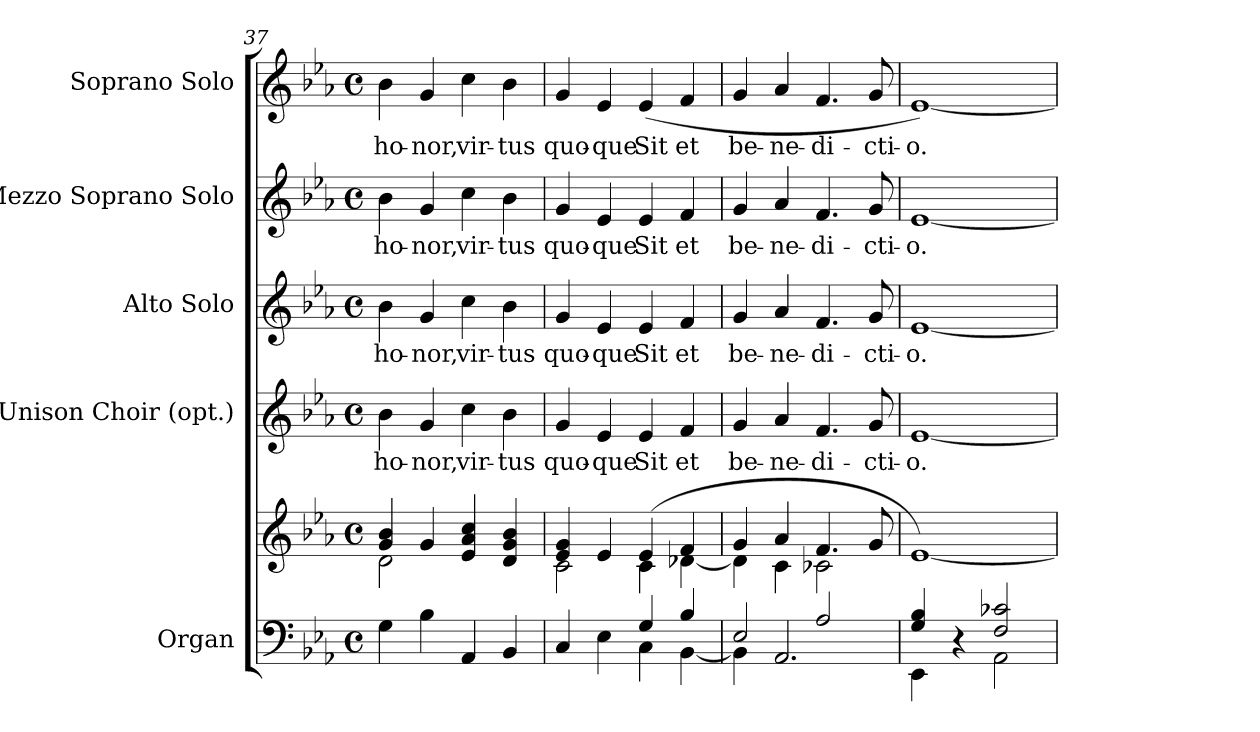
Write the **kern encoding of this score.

**kern	**kern	**kern	**text	**kern	**text	**kern	**text	**kern	**text
*part5	*part5	*part4	*part4	*part3	*part3	*part2	*part2	*part1	*part1
*staff6	*staff5	*staff4	*staff4	*staff3	*staff3	*staff2	*staff2	*staff1	*staff1
*I"Organ	*	*I"Unison Choir (opt.)	*	*I"Alto Solo	*	*I"Mezzo Soprano Solo	*	*I"Soprano Solo	*
*I'Org.	*	*	*	*I'A. Solo	*	*I'MS. Solo	*	*I'S. Solo	*
*clefF4	*clefG2	*clefG2	*	*clefG2	*	*clefG2	*	*clefG2	*
*k[b-e-a-]	*k[b-e-a-]	*k[b-e-a-]	*	*k[b-e-a-]	*	*k[b-e-a-]	*	*k[b-e-a-]	*
*E-:	*E-:	*E-:	*	*E-:	*	*E-:	*	*E-:	*
*M4/4	*M4/4	*M4/4	*	*M4/4	*	*M4/4	*	*M4/4	*
*met(c)	*met(c)	*met(c)	*	*met(c)	*	*met(c)	*	*met(c)	*
=37	=37	=37	=37	=37	=37	=37	=37	=37	=37
*	*^	*	*	*	*	*	*	*	*
!	!	!	!	!LO:LY:b:color=#000000	!	!	!	!	!	!
!	!	!	!	!	!	!LO:LY:b:color=#000000	!	!	!	!
!	!	!	!	!	!	!	!	!LO:LY:b:color=#000000	!	!
!	!	!	!	!	!	!	!	!	!	!LO:LY:b:color=#000000
4Gi\	4gi/ 4b-i	2di\	4b-i\	ho-	4b-i\	ho-	4b-i\	ho-	4b-i\	ho-
!	!	!	!	!LO:LY:b:color=#000000	!	!	!	!	!	!
!	!	!	!	!	!	!LO:LY:b:color=#000000	!	!	!	!
!	!	!	!	!	!	!	!	!LO:LY:b:color=#000000	!	!
!	!	!	!	!	!	!	!	!	!	!LO:LY:b:color=#000000
4B-i\	4gi/	.	4gi/	-nor,	4gi/	-nor,	4gi/	-nor,	4gi/	-nor,
!	!	!	!	!LO:LY:b:color=#000000	!	!	!	!	!	!
!	!	!	!	!	!	!LO:LY:b:color=#000000	!	!	!	!
!	!	!	!	!	!	!	!	!LO:LY:b:color=#000000	!	!
!	!	!	!	!	!	!	!	!	!	!LO:LY:b:color=#000000
4AA-i/	4e-i/ 4a-i 4cci	2ryy	4cci\	vir-	4cci\	vir-	4cci\	vir-	4cci\	vir-
!	!	!	!	!LO:LY:b:color=#000000	!	!	!	!	!	!
!	!	!	!	!	!	!LO:LY:b:color=#000000	!	!	!	!
!	!	!	!	!	!	!	!	!LO:LY:b:color=#000000	!	!
!	!	!	!	!	!	!	!	!	!	!LO:LY:b:color=#000000
4BB-i/	4di/ 4gi 4b-i	.	4b-i\	-tus	4b-i\	-tus	4b-i\	-tus	4b-i\	-tus
=38	=38	=38	=38	=38	=38	=38	=38	=38	=38	=38
*^	*	*	*	*	*	*	*	*	*	*
!	!	!	!	!	!LO:LY:b:color=#000000	!	!	!	!	!	!
!	!	!	!	!	!	!	!LO:LY:b:color=#000000	!	!	!	!
!	!	!	!	!	!	!	!	!	!LO:LY:b:color=#000000	!	!
!	!	!	!	!	!	!	!	!	!	!	!LO:LY:b:color=#000000
4Ci/	2ryy	4e-i/ 4gi	2ci\	4gi/	quo-	4gi/	quo-	4gi/	quo-	4gi/	quo-
!	!	!	!	!	!LO:LY:b:color=#000000	!	!	!	!	!	!
!	!	!	!	!	!	!	!LO:LY:b:color=#000000	!	!	!	!
!	!	!	!	!	!	!	!	!	!LO:LY:b:color=#000000	!	!
!	!	!	!	!	!	!	!	!	!	!	!LO:LY:b:color=#000000
4E-i\	.	4e-i/	.	4e-i/	-que	4e-i/	-que	4e-i/	-que	4e-i/	-que
!	!	!	!	!	!LO:LY:b:color=#000000	!	!	!	!	!	!
!	!	!	!	!	!	!	!LO:LY:b:color=#000000	!	!	!	!
!	!	!	!	!	!	!	!	!	!LO:LY:b:color=#000000	!	!
!	!	!	!	!	!	!	!	!	!	!	!LO:LY:b:color=#000000
4Gi/	4Ci\	(4e-i/	4ci\	4e-i/	Sit	4e-i/	Sit	4e-i/	Sit	(4e-i/	Sit
!	!	!	!	!	!LO:LY:b:color=#000000	!	!	!	!	!	!
!	!	!	!	!	!	!	!LO:LY:b:color=#000000	!	!	!	!
!	!	!	!	!	!	!	!	!	!LO:LY:b:color=#000000	!	!
!	!	!	!	!	!	!	!	!	!	!	!LO:LY:b:color=#000000
4B-i/	[4BB-i\	4fi/	[4d-Xi\	4fi/	et	4fi/	et	4fi/	et	4fi/	et
=39	=39	=39	=39	=39	=39	=39	=39	=39	=39	=39	=39
!	!	!	!	!	!LO:LY:b:color=#000000	!	!	!	!	!	!
!	!	!	!	!	!	!	!LO:LY:b:color=#000000	!	!	!	!
!	!	!	!	!	!	!	!	!	!LO:LY:b:color=#000000	!	!
!	!	!	!	!	!	!	!	!	!	!	!LO:LY:b:color=#000000
2E-i/	4BB-i\]	4gi/	4d-i\]	4gi/	be-	4gi/	be-	4gi/	be-	4gi/	be-
!	!	!	!	!	!LO:LY:b:color=#000000	!	!	!	!	!	!
!	!	!	!	!	!	!	!LO:LY:b:color=#000000	!	!	!	!
!	!	!	!	!	!	!	!	!	!LO:LY:b:color=#000000	!	!
!	!	!	!	!	!	!	!	!	!	!	!LO:LY:b:color=#000000
.	2.AA-i/	4a-i/	4ci\	4a-i/	-ne-	4a-i/	-ne-	4a-i/	-ne-	4a-i/	-ne-
!	!	!	!	!	!LO:LY:b:color=#000000	!	!	!	!	!	!
!	!	!	!	!	!	!	!LO:LY:b:color=#000000	!	!	!	!
!	!	!	!	!	!	!	!	!	!LO:LY:b:color=#000000	!	!
!	!	!	!	!	!	!	!	!	!	!	!LO:LY:b:color=#000000
2A-i/	.	4.fi/	2c-Xi\	4.fi/	-di-	4.fi/	-di-	4.fi/	-di-	4.fi/	-di-
!	!	!	!	!	!LO:LY:b:color=#000000	!	!	!	!	!	!
!	!	!	!	!	!	!	!LO:LY:b:color=#000000	!	!	!	!
!	!	!	!	!	!	!	!	!	!LO:LY:b:color=#000000	!	!
!	!	!	!	!	!	!	!	!	!	!	!LO:LY:b:color=#000000
.	.	8gi/	.	8gi/	-cti-	8gi/	-cti-	8gi/	-cti-	8gi/	-cti-
*	*	*v	*v	*	*	*	*	*	*	*	*
=40	=40	=40	=40	=40	=40	=40	=40	=40	=40	=40
!	!	!	!	!LO:LY:b:color=#000000	!	!	!	!	!	!
!	!	!	!	!	!	!LO:LY:b:color=#000000	!	!	!	!
!	!	!	!	!	!	!	!	!LO:LY:b:color=#000000	!	!
!	!	!	!	!	!	!	!	!	!	!LO:LY:b:color=#000000
4Gi/ 4B-i	4EE-i\	[1e-i)	[1e-i	-o.	[1e-i	-o.	[1e-i	-o.	[1e-i)	-o.
4r	4ryy	.	.	.	.	.	.	.	.	.
2Fi/ 2c-Xi	2AA-i\	.	.	.	.	.	.	.	.	.
*v	*v	*	*	*	*	*	*	*	*	*
=	=	=	=	=	=	=	=	=	=
*-	*-	*-	*-	*-	*-	*-	*-	*-	*-
